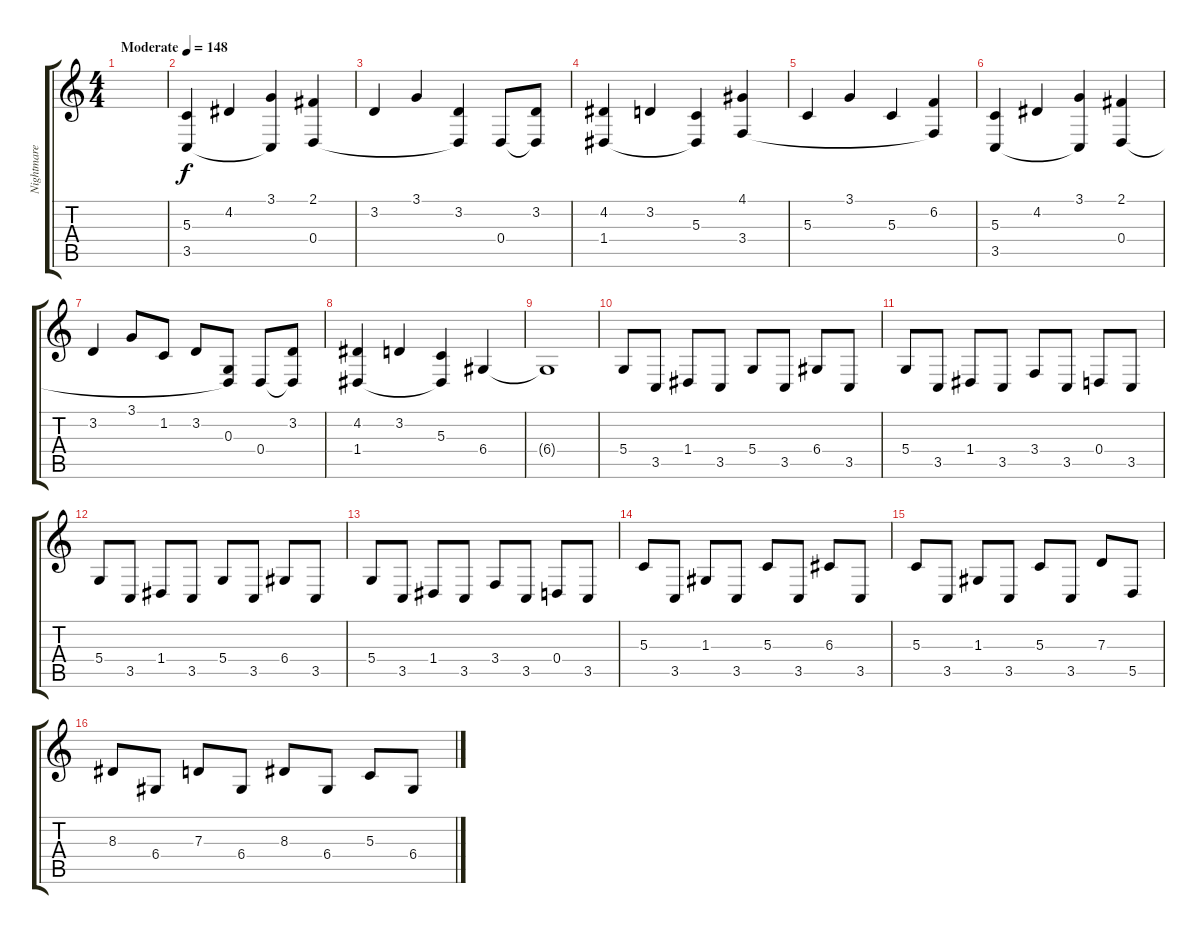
\track ("Nightmare Industries" "Nightmare ") {instrument acousticgrandpiano}
\staff {score tabs}
\tuning (E4 B3 G3 D3 A2 E2) {hide}
\ts (4 4)
\tempo (148 "Moderate")
\clef g2
\ks c
|
(5.3 3.5).4 4.2.4 (3.1 3.5{t}).4 (2.1 0.4).4 |
3.2.4 3.1.4 (3.2 0.4{t}).4 0.4.8 (3.2 0.4{t}).8 |
(4.2 1.4).4 3.2.4 (5.3 1.4{t}).4 (4.1 3.4).4 |
5.3.4 3.1.4 5.3.4 (6.2 3.4{t}).4 |
(5.3 3.5).4 4.2.4 (3.1 3.5{t}).4 (2.1 0.4).4 |
3.2.4 3.1.8 1.2.8 3.2.8 (0.3 0.4{t}).8 0.4.8 (3.2 0.4{t}).8 |
(4.2 1.4).4 3.2.4 (5.3 1.4{t}).4 6.4.4 |
6.4{t}.1 |
5.4.8 3.5.8 1.4.8 3.5.8 5.4.8 3.5.8 6.4.8 3.5.8 |
5.4.8 3.5.8 1.4.8 3.5.8 3.4.8 3.5.8 0.4.8 3.5.8 |
5.4.8 3.5.8 1.4.8 3.5.8 5.4.8 3.5.8 6.4.8 3.5.8 |
5.4.8 3.5.8 1.4.8 3.5.8 3.4.8 3.5.8 0.4.8 3.5.8 |
5.3.8 3.5.8 1.3.8 3.5.8 5.3.8 3.5.8 6.3.8 3.5.8 |
5.3.8 3.5.8 1.3.8 3.5.8 5.3.8 3.5.8 7.3.8 5.5.8 |
8.3.8 6.4.8 7.3.8 6.4.8 8.3.8 6.4.8 5.3.8 6.4.8
